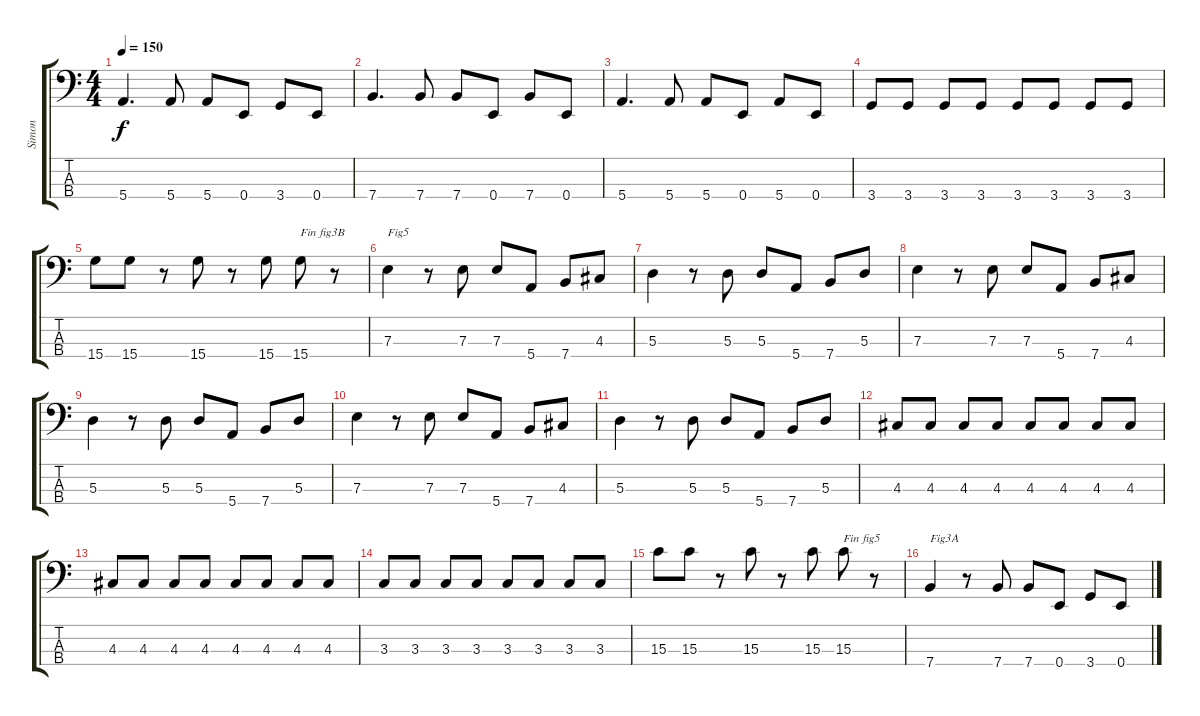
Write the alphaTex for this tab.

\track ("Simon" "Simon") {instrument electricbassfinger}
\staff {score tabs}
\tuning (G2 D2 A1 E1) {hide}
\ts (4 4)
\tempo 150
\clef f4
\ks c
5.4.4{d dy f} 5.4.8 5.4.8 0.4.8 3.4.8 0.4.8 |
7.4.4{d} 7.4.8 7.4.8 0.4.8 7.4.8 0.4.8 |
5.4.4{d} 5.4.8 5.4.8 0.4.8 5.4.8 0.4.8 |
3.4.8 3.4.8 3.4.8 3.4.8 3.4.8 3.4.8 3.4.8 3.4.8 |
15.4.8 15.4.8 r.8 15.4.8 r.8 15.4.8 15.4.8{txt "Fin fig3B"} r.8 |
7.3.4{txt "Fig5"} r.8 7.3.8 7.3.8 5.4.8 7.4.8 4.3.8 |
5.3.4 r.8 5.3.8 5.3.8 5.4.8 7.4.8 5.3.8 |
7.3.4 r.8 7.3.8 7.3.8 5.4.8 7.4.8 4.3.8 |
5.3.4 r.8 5.3.8 5.3.8 5.4.8 7.4.8 5.3.8 |
7.3.4 r.8 7.3.8 7.3.8 5.4.8 7.4.8 4.3.8 |
5.3.4 r.8 5.3.8 5.3.8 5.4.8 7.4.8 5.3.8 |
4.3.8 4.3.8 4.3.8 4.3.8 4.3.8 4.3.8 4.3.8 4.3.8 |
4.3.8 4.3.8 4.3.8 4.3.8 4.3.8 4.3.8 4.3.8 4.3.8 |
3.3.8 3.3.8 3.3.8 3.3.8 3.3.8 3.3.8 3.3.8 3.3.8 |
15.3.8 15.3.8 r.8 15.3.8 r.8 15.3.8 15.3.8{txt "Fin fig5"} r.8 |
7.4.4{txt "Fig3A"} r.8 7.4.8 7.4.8 0.4.8 3.4.8 0.4.8
